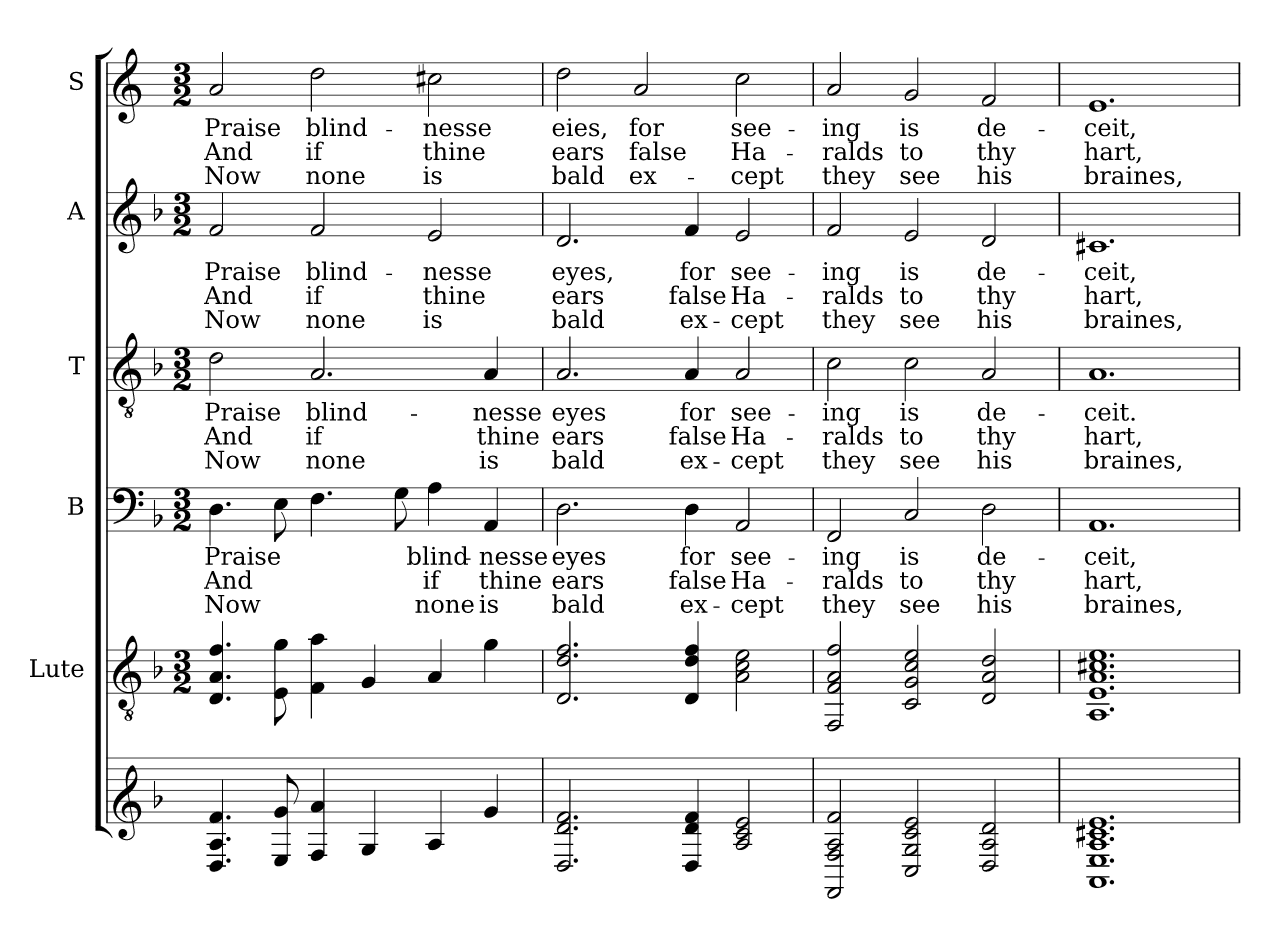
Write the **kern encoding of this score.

**kern	**kern	**kern	**text	**text	**text	**kern	**text	**text	**text	**kern	**text	**text	**text	**kern	**text	**text	**text
*part6	*part5	*part4	*part4	*part4	*part4	*part3	*part3	*part3	*part3	*part2	*part2	*part2	*part2	*part1	*part1	*part1	*part1
*staff6	*staff5	*staff4	*staff4	*staff4	*staff4	*staff3	*staff3	*staff3	*staff3	*staff2	*staff2	*staff2	*staff2	*staff1	*staff1	*staff1	*staff1
*	*I"Lute	*I"B	*	*	*	*I"T	*	*	*	*I"A	*	*	*	*I"S	*	*	*
*stria7	*	*	*	*	*	*	*	*	*	*	*	*	*	*	*	*	*
*	*clefGv2	*clefF4	*	*	*	*clefGv2	*	*	*	*clefG2	*	*	*	*clefG2	*	*	*
*k[b-]	*k[b-]	*k[b-]	*	*	*	*k[b-]	*	*	*	*k[b-]	*	*	*	*k[]	*	*	*
*F:	*F:	*F:	*	*	*	*F:	*	*	*	*F:	*	*	*	*C:	*	*	*
*	*M3/2	*M3/2	*	*	*	*M3/2	*	*	*	*M3/2	*	*	*	*M3/2	*	*	*
=1	=1	=1	=1	=1	=1	=1	=1	=1	=1	=1	=1	=1	=1	=1	=1	=1	=1
4.D 4.A 4.f	4.D/ 4.A/ 4.f/	4.D\	Praise	And	Now	2d\	Praise	And	Now	2f/	Praise	And	Now	2a/	Praise	And	Now
8E 8g	8E\ 8g\	8E\	.	.	.	.	.	.	.	.	.	.	.	.	.	.	.
4F 4a	4F\ 4a\	4.F\	.	.	.	2.A/	blind-	if	none	2f/	blind-	if	none	2dd\	blind-	if	none
4G	4G/	.	.	.	.	.	.	.	.	.	.	.	.	.	.	.	.
.	.	8G\	.	.	.	.	.	.	.	.	.	.	.	.	.	.	.
4A	4A/	4A\	blind-	if	none	.	.	.	.	2e/	-nesse	thine	is	2cc#X\	-nesse	thine	is
4g	4g\	4AA/	-nesse	thine	is	4A/	-nesse	thine	is	.	.	.	.	.	.	.	.
=2	=2	=2	=2	=2	=2	=2	=2	=2	=2	=2	=2	=2	=2	=2	=2	=2	=2
2.D 2.d 2.f	2.D/ 2.d/ 2.f/	2.D\	eyes	ears	bald	2.A/	eyes	ears	bald	2.d/	eyes,	ears	bald	2dd\	eies,	ears	bald
.	.	.	.	.	.	.	.	.	.	.	.	.	.	2a/	for	false	ex-
4D 4d 4f	4D/ 4d/ 4f/	4D\	for	false	ex-	4A/	for	false	ex-	4f/	for	false	ex-	.	.	.	.
2A 2c 2e	2A\ 2c\ 2e\	2AA/	see-	Ha-	-cept	2A/	see-	Ha-	-cept	2e/	see-	Ha-	-cept	2cc\	see-	Ha-	-cept
=3	=3	=3	=3	=3	=3	=3	=3	=3	=3	=3	=3	=3	=3	=3	=3	=3	=3
2FF 2F 2A 2f	2FF/ 2F/ 2A/ 2f/	2FF/	-ing	-ralds	they	2c\	-ing	-ralds	they	2f/	-ing	-ralds	they	2a/	-ing	-ralds	they
2C 2G 2c 2e	2C/ 2G/ 2c/ 2e/	2C/	is	to	see	2c\	is	to	see	2e/	is	to	see	2g/	is	to	see
2D 2A 2d	2D/ 2A/ 2d/	2D\	de-	thy	his	2A/	de-	thy	his	2d/	de-	thy	his	2f/	de-	thy	his
=4	=4	=4	=4	=4	=4	=4	=4	=4	=4	=4	=4	=4	=4	=4	=4	=4	=4
1.AA 1.E 1.A 1.c# 1.e	1.AA 1.E 1.A 1.c#X 1.e	1.AA	-ceit,	hart,	braines,	1.A	-ceit.	hart,	braines,	1.c#X	-ceit,	hart,	braines,	1.e	-ceit,	hart,	braines,
=	=	=	=	=	=	=	=	=	=	=	=	=	=	=	=	=	=
*-	*-	*-	*-	*-	*-	*-	*-	*-	*-	*-	*-	*-	*-	*-	*-	*-	*-
